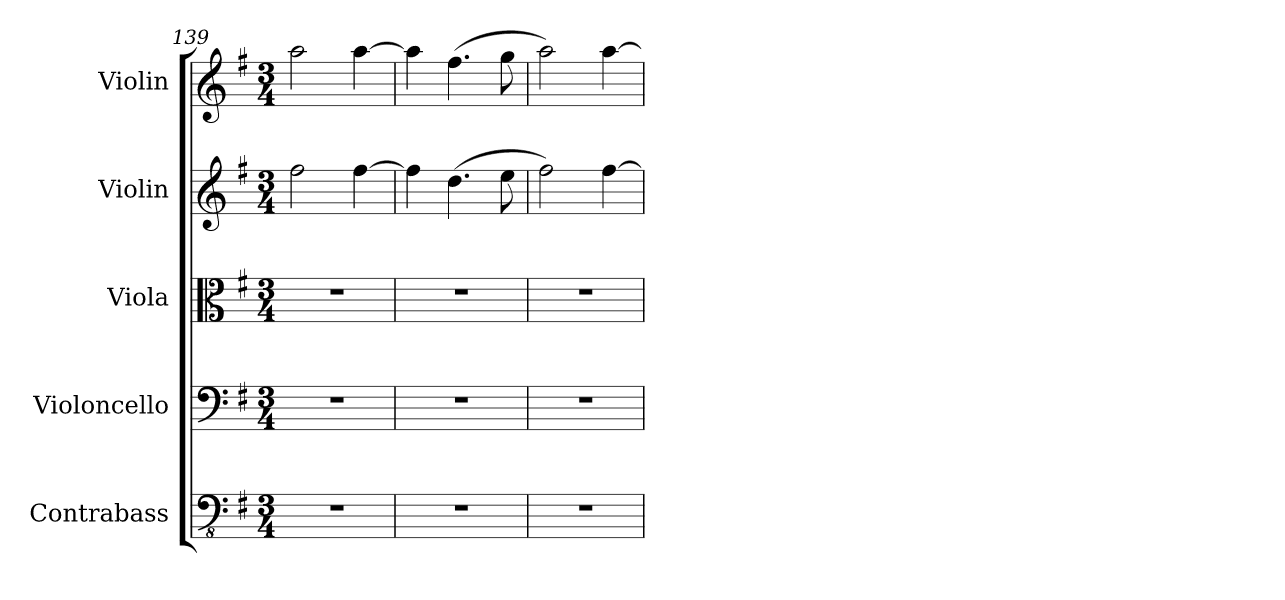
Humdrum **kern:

**kern	**kern	**kern	**kern	**kern
*part5	*part4	*part3	*part2	*part1
*staff5	*staff4	*staff3	*staff2	*staff1
*I"Contrabass	*I"Violoncello	*I"Viola	*I"Violin	*I"Violin
*I'Cb.	*I'Vc.	*I'Vla.	*I'Vln.	*I'Vln.
*clefFv4	*clefF4	*clefC3	*clefG2	*clefG2
*ITrd7c12	*	*	*	*
*k[f#]	*k[f#]	*k[f#]	*k[f#]	*k[f#]
*M3/4	*M3/4	*M3/4	*M3/4	*M3/4
=139	=139	=139	=139	=139
2.r	2.r	2.r	2ff#\	2aa\
.	.	.	[4ff#\	[4aa\
=140	=140	=140	=140	=140
2.r	2.r	2.r	4ff#\]	4aa\]
*	*	*	*	*MM192
.	.	.	(4.dd\	(4.ff#\
.	.	.	8ee\	8gg\
=141	=141	=141	=141	=141
2.r	2.r	2.r	2ff#\)	2aa\)
.	.	.	[4ff#\	[4aa\
=	=	=	=	=
*-	*-	*-	*-	*-
